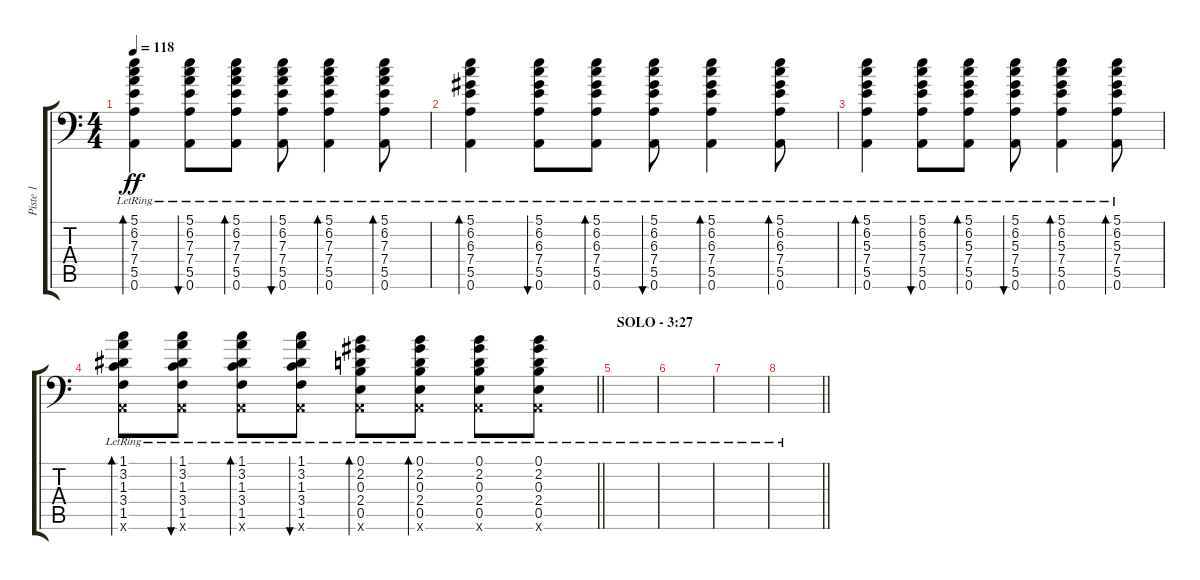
\track ("Piste 1" "Piste 1") {instrument acousticguitarsteel}
\staff {score tabs}
\tuning (B3 Gb3 D3 A2 E2 A1) {hide}
\ts (4 4)
\tempo 118
\clef f4
\ks c
(5.1{lr} 6.2{lr} 7.3{lr} 7.4{lr} 5.5{lr} 0.6{lr}).4{bd 60 dy ff} (5.1{lr} 6.2{lr} 7.3{lr} 7.4{lr} 5.5{lr} 0.6{lr}).8{bu 60} (5.1{lr} 6.2{lr} 7.3{lr} 7.4{lr} 5.5{lr} 0.6{lr}).8{bd 60} (5.1{lr} 6.2{lr} 7.3{lr} 7.4{lr} 5.5{lr} 0.6{lr}).8{bu 60} (5.1{lr} 6.2{lr} 7.3{lr} 7.4{lr} 5.5{lr} 0.6{lr}).4{bd 60} (5.1{lr} 6.2{lr} 7.3{lr} 7.4{lr} 5.5{lr} 0.6{lr}).8{bd 60} |
(5.1{lr} 6.2{lr} 6.3{lr} 7.4{lr} 5.5{lr} 0.6{lr}).4{bd 60} (5.1{lr} 6.2{lr} 6.3{lr} 7.4{lr} 5.5{lr} 0.6{lr}).8{bu 60} (5.1{lr} 6.2{lr} 6.3{lr} 7.4{lr} 5.5{lr} 0.6{lr}).8{bd 60} (5.1{lr} 6.2{lr} 6.3{lr} 7.4{lr} 5.5{lr} 0.6{lr}).8{bu 60} (5.1{lr} 6.2{lr} 6.3{lr} 7.4{lr} 5.5{lr} 0.6{lr}).4{bd 60} (5.1{lr} 6.2{lr} 6.3{lr} 7.4{lr} 5.5{lr} 0.6{lr}).8{bd 60} |
(5.1{lr} 6.2{lr} 5.3{lr} 7.4{lr} 5.5{lr} 0.6{lr}).4{bd 60} (5.1{lr} 6.2{lr} 5.3{lr} 7.4{lr} 5.5{lr} 0.6{lr}).8{bu 60} (5.1{lr} 6.2{lr} 5.3{lr} 7.4{lr} 5.5{lr} 0.6{lr}).8{bd 60} (5.1{lr} 6.2{lr} 5.3{lr} 7.4{lr} 5.5{lr} 0.6{lr}).8{bu 60} (5.1{lr} 6.2{lr} 5.3{lr} 7.4{lr} 5.5{lr} 0.6{lr}).4{bd 60} (5.1{lr} 6.2{lr} 5.3{lr} 7.4{lr} 5.5{lr} 0.6{lr}).8{bd 60} |
\barLineRight lightlight
(1.1{lr} 3.2{lr} 1.3{lr} 3.4{lr} 1.5{lr} 0.6{x}).8{bd 60} (1.1{lr} 3.2{lr} 1.3{lr} 3.4{lr} 1.5{lr} 0.6{x}).8{bu 60} (1.1{lr} 3.2{lr} 1.3{lr} 3.4{lr} 1.5{lr} 0.6{x}).8{bd 60} (1.1{lr} 3.2{lr} 1.3{lr} 3.4{lr} 1.5{lr} 0.6{x}).8{bu 60} (0.1{lr} 2.2{lr} 0.3{lr} 2.4{lr} 0.5{lr} 0.6{x}).8{bd 60} (0.1{lr} 2.2{lr} 0.3{lr} 2.4{lr} 0.5{lr} 0.6{x}).8{bd 60} (0.1{lr} 2.2{lr} 0.3{lr} 2.4{lr} 0.5{lr} 0.6{x}).8 (0.1{lr} 2.2{lr} 0.3{lr} 2.4{lr} 0.5{lr} 0.6{x}).8 |
\section ("" "SOLO - 3:27 ")
|
|
|
\barLineRight lightlight
